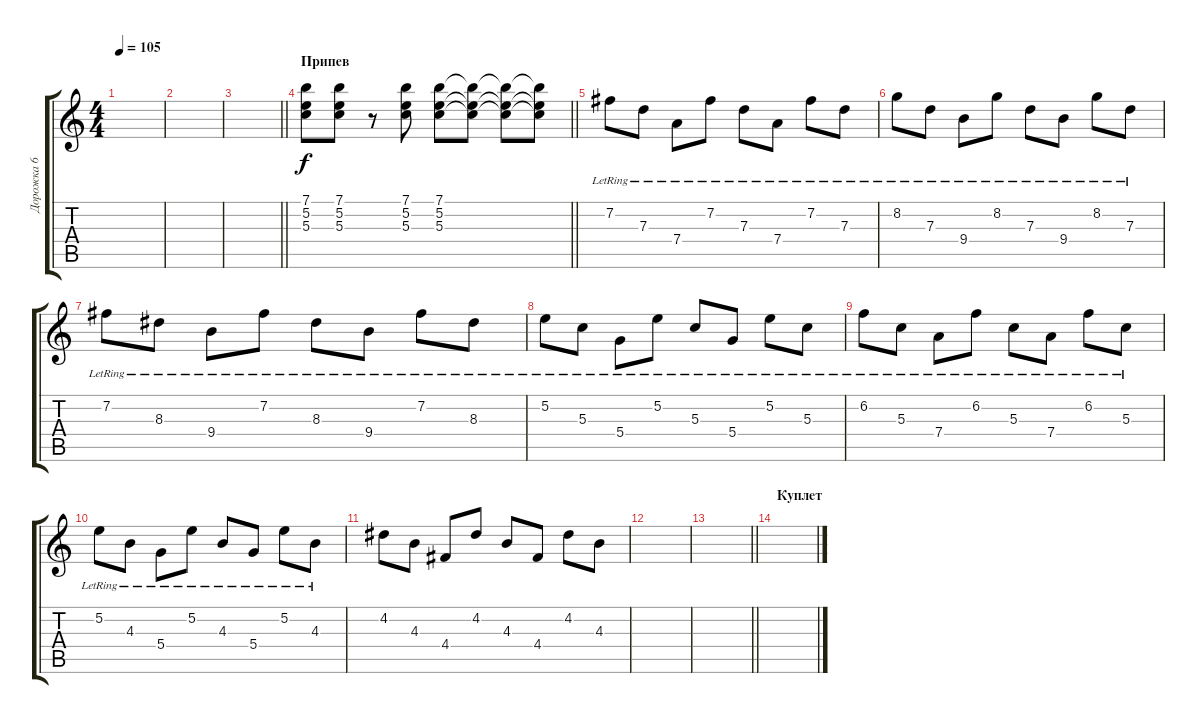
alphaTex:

\track ("Дорожка 6" "Дорожка 6") {instrument overdrivenguitar}
\staff {score tabs}
\tuning (E4 B3 G3 D3 A2 E2) {hide}
\ts (4 4)
\tempo 105
\clef g2
\ks c
|
|
\barLineRight lightlight
|
\section ("" "Припев")
\barLineRight lightlight
(7.1 5.2 5.3).8 (7.1 5.2 5.3).8 r.8 (7.1 5.2 5.3).8 (7.1 5.2 5.3).8 (7.1{t} 5.2{t} 5.3{t}).8 (7.1{t} 5.2{t} 5.3{t}).8 (7.1{t} 5.2{t} 5.3{t}).8 |
7.2{lr}.8 7.3{lr}.8 7.4{lr}.8 7.2{lr}.8 7.3{lr}.8 7.4{lr}.8 7.2{lr}.8 7.3{lr}.8 |
8.2{lr}.8 7.3{lr}.8 9.4{lr}.8 8.2{lr}.8 7.3{lr}.8 9.4{lr}.8 8.2{lr}.8 7.3{lr}.8 |
7.2{lr}.8 8.3{lr}.8 9.4{lr}.8 7.2{lr}.8 8.3{lr}.8 9.4{lr}.8 7.2{lr}.8 8.3{lr}.8 |
5.2{lr}.8 5.3{lr}.8 5.4{lr}.8 5.2{lr}.8 5.3{lr}.8 5.4{lr}.8 5.2{lr}.8 5.3{lr}.8 |
6.2{lr}.8 5.3{lr}.8 7.4{lr}.8 6.2{lr}.8 5.3{lr}.8 7.4{lr}.8 6.2{lr}.8 5.3{lr}.8 |
5.2{lr}.8 4.3{lr}.8 5.4{lr}.8 5.2{lr}.8 4.3{lr}.8 5.4{lr}.8 5.2{lr}.8 4.3{lr}.8 |
4.2.8 4.3.8 4.4.8 4.2.8 4.3.8 4.4.8 4.2.8 4.3.8 |
|
\barLineRight lightlight
|
\section ("" "Куплет")
